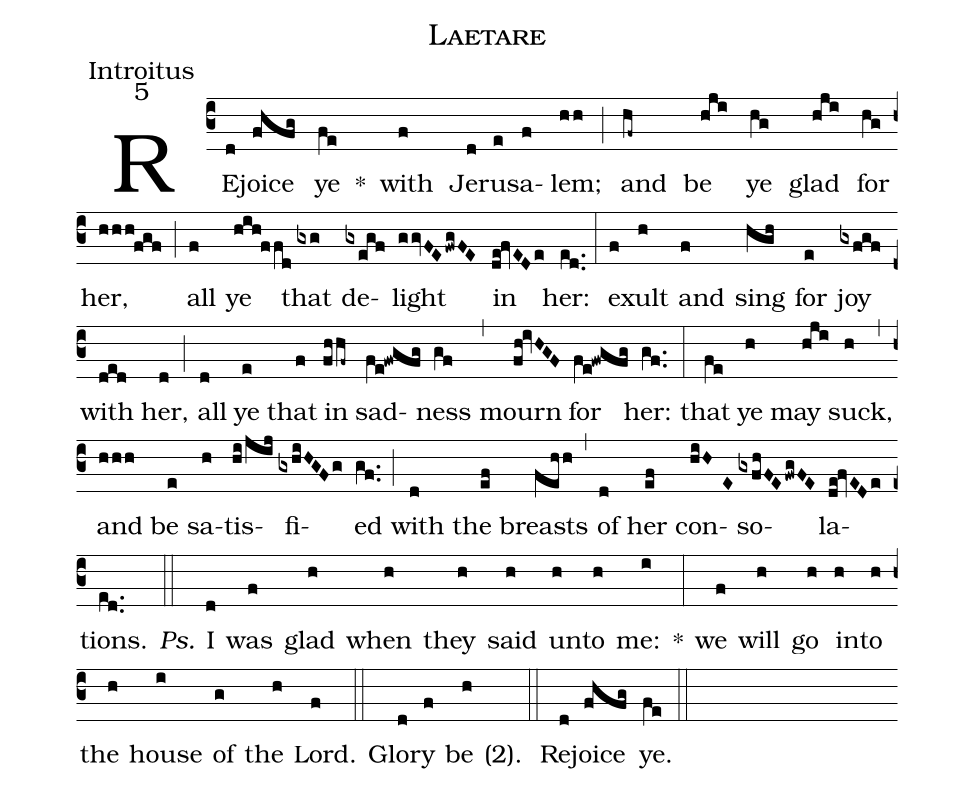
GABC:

name:Laetare;
office-part:Introitus;
mode:5;
%%
(c3) RE(d)joice(fhfg) ye(fe) *() with(f) Je(d)ru(e)sa(f)lem;(hh) (;) and(hf~) be(hji) ye(hg) glad(hji) for(hg) her,(hhh!fgf) (;) all(f) ye(hih!ffd) that(gxg) de(gxegf)light(ggvFE/fwgFE) in(de!fvEDe) her:(ed..) (:) ex(f)ult(h) and(f) sing(hgh) for(e) joy(gxfgf) with(ded) her,(d) (;) all(d) ye(e) that(f) in(fhhf~) sad(fe!fwgfg)ness(gf) (,) mourn(fh!ivHGF) for(fe!fwgfg) her:(gf..) (:) that(fe) ye(h) may(hji) suck,(h) (,) and(hhh) be(e) sa(h)tis(hi/jij)fi(gxhiHGFg)ed(gf..) (;) with(d) the(ef) breasts(fehh) (,) of(d) her(ef) con(hiHE)so(gxfhFE/fwgFE)la(de!fvEDe)tions.(ed..) <i>Ps.</i>(::) I(d) was(f) glad(h) when(h) they(h) said(h) un(h)to(h) me:(i) *(:) we(f) will(h) go(h) in(h)to(h) the(h) house(i) of(g) the(h) Lord.(f) (::) Glo(d)ry(f) be(h) <v>(</v>2<v>)</v>.() (::) Re(d)joice(fhfg) ye.(fe) (::)
